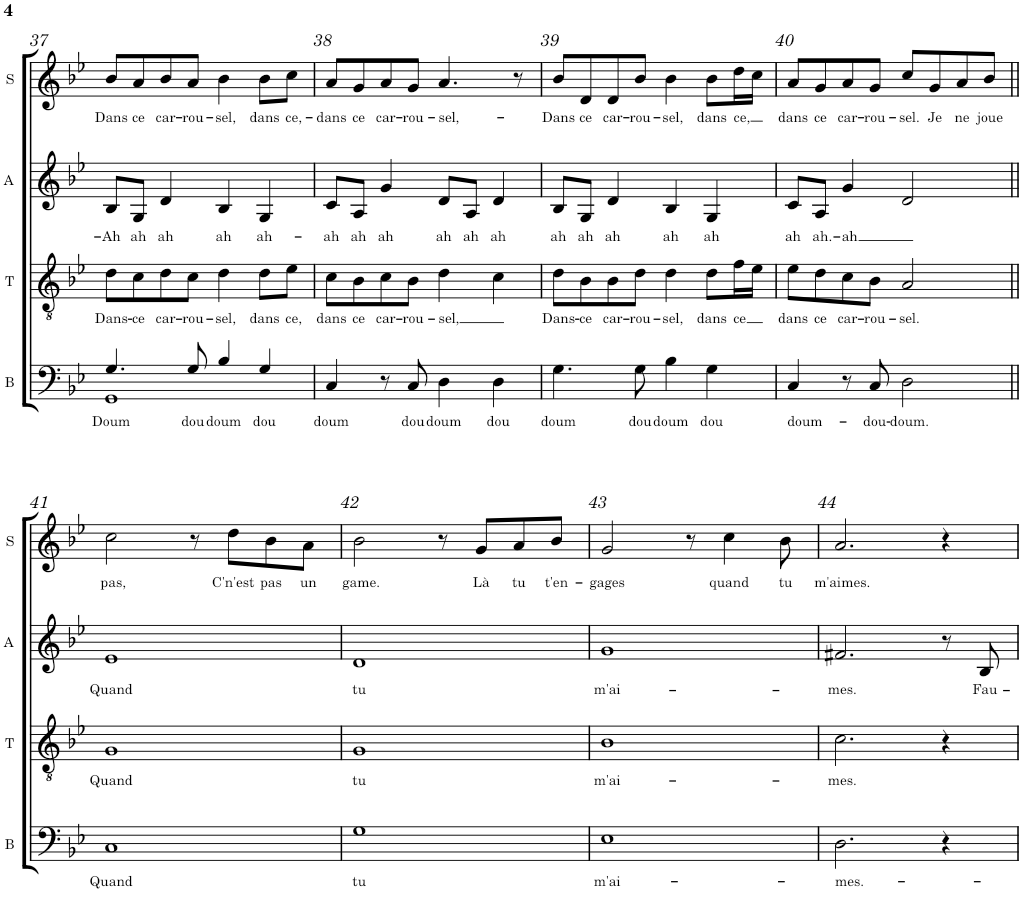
**kern	**text	**kern	**text	**kern	**text	**kern	**text
*part4	*part4	*part3	*part3	*part2	*part2	*part1	*part1
*staff4	*staff4	*staff3	*staff3	*staff2	*staff2	*staff1	*staff1
*I"Basse	*	*I"Ténor	*	*I"Alto	*	*I"Soprano	*
*I'B	*	*I'T	*	*I'A	*	*I'S	*
!!LO:PB:g=z
*clefF4	*	*clefGv2	*	*clefG2	*	*clefG2	*
*	*	*Trd1c2	*	*Trd4c7	*	*	*
*k[b-e-]	*	*k[b-e-]	*	*k[b-e-]	*	*k[b-e-]	*
*g:	*	*g:	*	*g:	*	*g:	*
*M4/4	*	*M4/4	*	*M4/4	*	*M4/4	*
*met(c)	*	*met(c)	*	*met(c)	*	*met(c)	*
=37	=37	=37	=37	=37	=37	=37	=37
!	!LO:LY:b	!	!LO:LY:b	!	!LO:LY:b	!	!LO:LY:b
*^	*	*	*	*	*	*	*
4.G/	1GG	Doum	8d\L	Dans-	8B-/L	-Ah	8b-/L	Dans
!	!	!	!	!LO:LY:b	!	!LO:LY:b	!	!LO:LY:b
.	.	.	8c\	-ce	8G/J	ah	8a/	ce
!	!	!	!	!LO:LY:b	!	!LO:LY:b	!	!LO:LY:b
.	.	.	8d\	car-	4d/	ah	8b-/	car-
!	!	!LO:LY:b	!	!LO:LY:b	!	!	!	!LO:LY:b
8G/	.	dou	8c\J	-rou-	.	.	8a/J	-rou-
!	!	!LO:LY:b	!	!LO:LY:b	!	!LO:LY:b	!	!LO:LY:b
4B-/	.	doum	4d\	-sel,	4B-/	ah	4b-\	-sel,
!	!	!LO:LY:b	!	!LO:LY:b	!	!LO:LY:b	!	!LO:LY:b
4G/	.	dou	8d\L	dans	4G/	ah-	8b-\L	dans
!	!	!	!	!LO:LY:b	!	!	!	!LO:LY:b
.	.	.	8e-\J	ce,	.	.	8cc\J	ce,-
*v	*v	*	*	*	*	*	*	*
=38	=38	=38	=38	=38	=38	=38	=38
!	!LO:LY:b	!	!LO:LY:b	!	!LO:LY:b	!	!LO:LY:b
4C/	doum	8c\L	dans	8c/L	-ah	8a/L	-dans
!	!	!	!LO:LY:b	!	!LO:LY:b	!	!LO:LY:b
.	.	8B-\	ce	8A/J	ah	8g/	ce
!	!	!	!LO:LY:b	!	!LO:LY:b	!	!LO:LY:b
8r	.	8c\	car-	4g/	ah	8a/	car-
!	!LO:LY:b	!	!LO:LY:b	!	!	!	!LO:LY:b
8C/	dou	8B-\J	-rou-	.	.	8g/J	-rou-
!	!LO:LY:b	!	!LO:LY:b	!	!LO:LY:b	!	!LO:LY:b
4D\	doum	4d\	-sel,	8d/L	ah	4.a/	-sel,-
!	!	!	!	!	!LO:LY:b	!	!
.	.	.	.	8A/J	ah	.	.
!	!LO:LY:b	!	!	!	!LO:LY:b	!	!
4D\	dou	4c\	.	4d/	ah	.	.
.	.	.	.	.	.	8r	.
=39	=39	=39	=39	=39	=39	=39	=39
!	!LO:LY:b	!	!LO:LY:b	!	!LO:LY:b	!	!LO:LY:b
4.G\	doum	8d\L	Dans-	8B-/L	ah	8b-/L	-Dans
!	!	!	!LO:LY:b	!	!LO:LY:b	!	!LO:LY:b
.	.	8B-\	-ce	8G/J	ah	8d/	ce
!	!	!	!LO:LY:b	!	!LO:LY:b	!	!LO:LY:b
.	.	8B-\	car-	4d/	ah	8d/	car-
!	!LO:LY:b	!	!LO:LY:b	!	!	!	!LO:LY:b
8G\	dou	8d\J	-rou-	.	.	8b-/J	-rou-
!	!LO:LY:b	!	!LO:LY:b	!	!LO:LY:b	!	!LO:LY:b
4B-\	doum	4d\	-sel,	4B-/	ah	4b-\	-sel,
!	!LO:LY:b	!	!LO:LY:b	!	!LO:LY:b	!	!LO:LY:b
4G\	dou	8d\L	dans	4G/	ah	8b-\L	dans
!	!	!	!LO:LY:b	!	!	!	!LO:LY:b
.	.	16f\L	ce	.	.	16dd\L	ce,
.	.	16e-\JJ	.	.	.	16cc\JJ	.
=40	=40	=40	=40	=40	=40	=40	=40
!	!LO:LY:b	!	!LO:LY:b	!	!LO:LY:b	!	!LO:LY:b
4C/	doum-	8e-\L	dans	8c/L	ah	8a/L	dans
!	!	!	!LO:LY:b	!	!LO:LY:b	!	!LO:LY:b
.	.	8d\	ce	8A/J	ah.-	8g/	ce
!	!	!	!LO:LY:b	!	!LO:LY:b	!	!LO:LY:b
8r	.	8c\	car-	4g/	-ah	8a/	car-
!	!LO:LY:b	!	!LO:LY:b	!	!	!	!LO:LY:b
8C/	-dou-	8B-\J	-rou-	.	.	8g/J	-rou-
!	!LO:LY:b	!	!LO:LY:b	!	!	!	!LO:LY:b
2D\	-doum.	2A/	-sel.	2d/	.	8cc/L	-sel.
!	!	!	!	!	!	!	!LO:LY:b
.	.	.	.	.	.	8g/	Je
!	!	!	!	!	!	!	!LO:LY:b
.	.	.	.	.	.	8a/	ne
!	!	!	!	!	!	!	!LO:LY:b
.	.	.	.	.	.	8b-/J	joue
!!LO:LB:g=z
=41||	=41||	=41||	=41||	=41||	=41||	=41||	=41||
!	!LO:LY:b	!	!LO:LY:b	!	!LO:LY:b	!	!LO:LY:b
1C	Quand	1G	Quand	1e-	Quand	2cc\	pas,
.	.	.	.	.	.	8r	.
!	!	!	!	!	!	!	!LO:LY:b
.	.	.	.	.	.	8dd\L	C'n'est
!	!	!	!	!	!	!	!LO:LY:b
.	.	.	.	.	.	8b-\	pas
!	!	!	!	!	!	!	!LO:LY:b
.	.	.	.	.	.	8a\J	un
=42	=42	=42	=42	=42	=42	=42	=42
!	!LO:LY:b	!	!LO:LY:b	!	!LO:LY:b	!	!LO:LY:b
1G	tu	1G	tu	1d	tu	2b-\	game.
.	.	.	.	.	.	8r	.
!	!	!	!	!	!	!	!LO:LY:b
.	.	.	.	.	.	8g/L	Là
!	!	!	!	!	!	!	!LO:LY:b
.	.	.	.	.	.	8a/	tu
!	!	!	!	!	!	!	!LO:LY:b
.	.	.	.	.	.	8b-/J	t'en-
=43	=43	=43	=43	=43	=43	=43	=43
!	!LO:LY:b	!	!LO:LY:b	!	!LO:LY:b	!	!LO:LY:b
1E-	m'ai-	1B-	m'ai-	1g	m'ai-	2g/	-gages
.	.	.	.	.	.	8r	.
!	!	!	!	!	!	!	!LO:LY:b
.	.	.	.	.	.	4cc\	quand
!	!	!	!	!	!	!	!LO:LY:b
.	.	.	.	.	.	8b-\	tu
=44	=44	=44	=44	=44	=44	=44	=44
!	!LO:LY:b	!	!LO:LY:b	!	!LO:LY:b	!	!LO:LY:b
2.D\	-mes.-	2.c\	-mes.	2.f#X/	-mes.	2.a/	m'aimes.
4r	.	4r	.	8r	.	4r	.
!	!	!	!	!	!LO:LY:b	!	!
.	.	.	.	8B-/	Fau-	.	.
=	=	=	=	=	=	=	=
*-	*-	*-	*-	*-	*-	*-	*-
